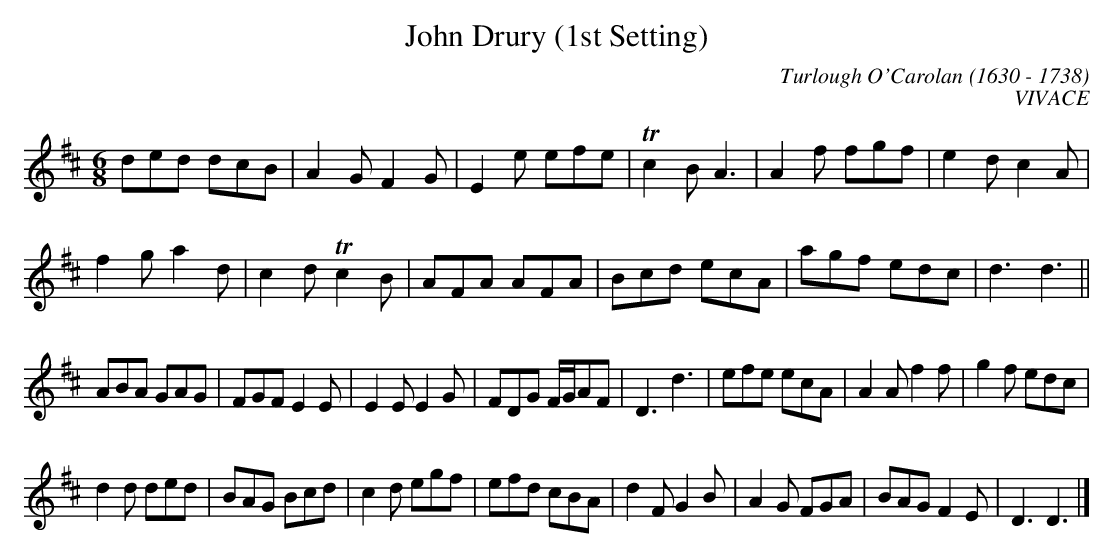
X:1occ
T:John Drury (1st Setting)
C:Turlough O'Carolan (1630 - 1738)
C:VIVACE
M:6/8
L:1/8
K:D
ded dcB|A2G F2G|E2e efe| Tc2B A3|A2f fgf|e2d c2A|
f2g a2d|c2d  Tc2B|AFA AFA|Bcd ecA|agf edc|d3d3||
ABA GAG|FGF E2E|E2E E2G|FDG F/2G/2AF|D3d3|efe ecA|A2A f2f|g2f edc|
d2d ded|BAG Bcd|c2d egf|efd cBA|d2F G2B|A2G FGA|BAG F2E|D3D3|]
